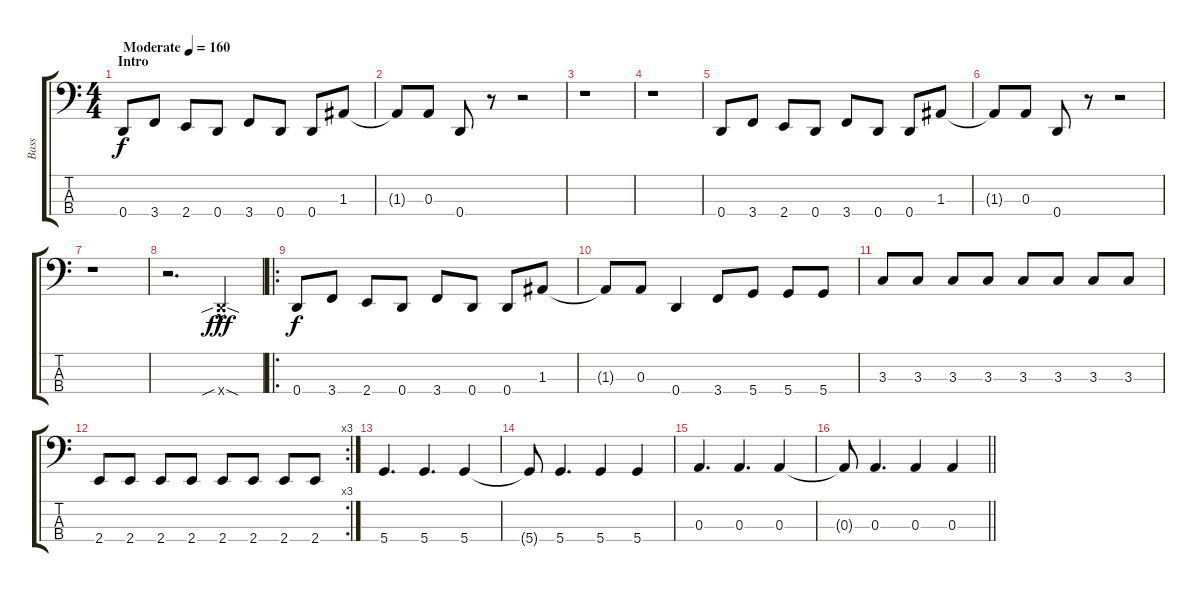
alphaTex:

\track ("Bass" "Bass") {instrument electricbasspick}
\staff {score tabs}
\tuning (G2 D2 A1 D1) {hide}
\ts (4 4)
\section ("" "Intro")
\tempo (160 "Moderate")
\clef f4
\ks c
0.4.8{dy f instrument electricbasspick} 3.4.8 2.4.8 0.4.8 3.4.8 0.4.8 0.4.8 1.3.8 |
1.3{t}.8 0.3.8 0.4.8 r.8 r.2 |
r.1 |
r.1 |
0.4.8 3.4.8 2.4.8 0.4.8 3.4.8 0.4.8 0.4.8 1.3.8 |
1.3{t}.8 0.3.8 0.4.8 r.8 r.2 |
r.1 |
r.2{d} 0.4{sib sod hac x}.4{dy fff} |
\ro
0.4.8{dy f} 3.4.8 2.4.8 0.4.8 3.4.8 0.4.8 0.4.8 1.3.8 |
1.3{t}.8 0.3.8 0.4.4 3.4.8 5.4.8 5.4.8 5.4.8 |
3.3.8 3.3.8 3.3.8 3.3.8 3.3.8 3.3.8 3.3.8 3.3.8 |
\rc 3
2.4.8 2.4.8 2.4.8 2.4.8 2.4.8 2.4.8 2.4.8 2.4.8 |
5.4.4{d} 5.4.4{d} 5.4.4 |
5.4{t}.8 5.4.4{d} 5.4.4 5.4.4 |
0.3.4{d} 0.3.4{d} 0.3.4 |
\barLineRight lightlight
0.3{t}.8 0.3.4{d} 0.3.4 0.3.4
